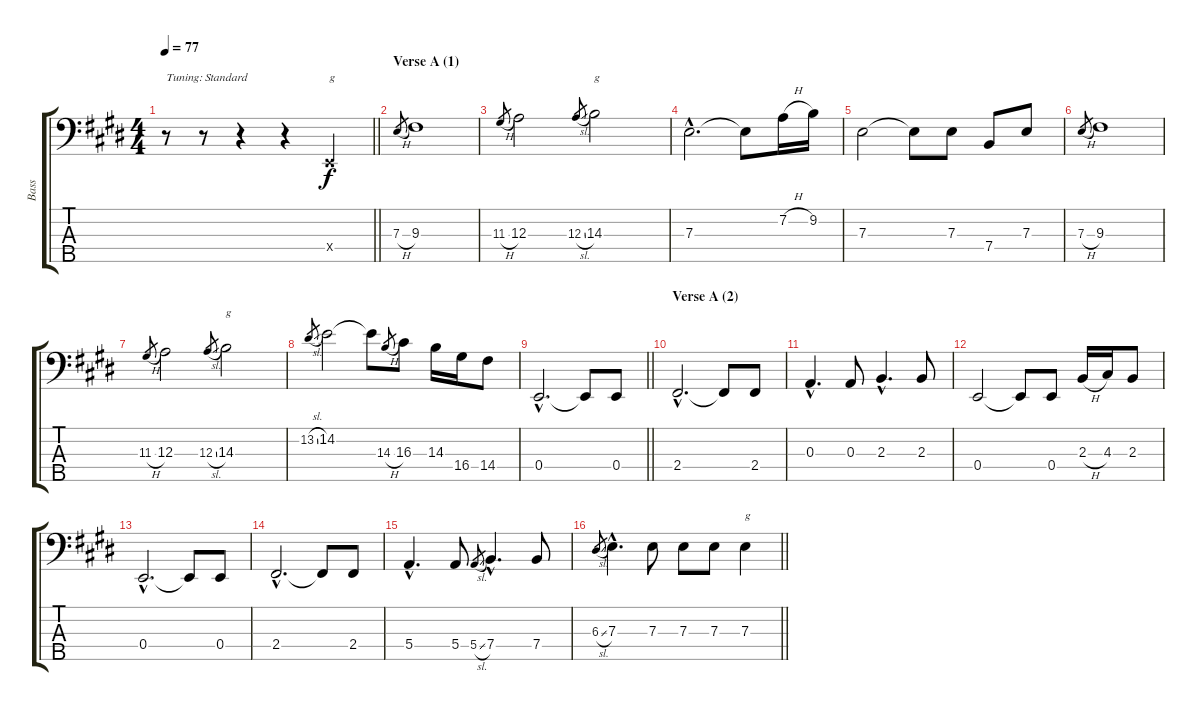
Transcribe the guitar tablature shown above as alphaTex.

\track ("Bass" "Bass") {instrument electricbasspick}
\staff {score tabs}
\tuning (G2 D2 A1 E1 B0) {hide}
\ts (4 4)
\tempo 77
\clef f4
\barLineRight lightlight
\ks e
r.8{txt "Tuning: Standard" dy f instrument electricbasspick} r.8 r.4 r.4 0.4{x}.4{txt "g"} |
\section ("" "Verse A (1)")
7.3{h}.8{gr} 9.3.1 |
11.3{h}.8{gr} 12.3.2 12.3{sl}.8{gr} 14.3.2{txt "g"} |
7.3{hac}.2{d} 7.3{t}.8 7.2{h}.16 9.2.16 |
7.3.2 7.3{t}.8 7.3.8 7.4.8 7.3.8 |
7.3{h}.8{gr} 9.3.1 |
11.3{h}.8{gr} 12.3.2 12.3{sl}.8{gr} 14.3.2{txt "g"} |
13.2{sl}.8{gr} 14.2.2 14.2{t}.8 14.3{h}.8{gr} 16.3.8 14.3.16 16.4.16 14.4.8 |
\barLineRight lightlight
0.4{hac}.2{d} 0.4{t}.8 0.4.8 |
\section ("" "Verse A (2)")
2.4{hac}.2{d} 2.4{t}.8 2.4.8 |
0.3{hac}.4{d} 0.3.8 2.3{hac}.4{d} 2.3.8 |
0.4.2 0.4{t}.8 0.4.8 2.3{h}.16 4.3.16 2.3.8 |
0.4{hac}.2{d} 0.4{t}.8 0.4.8 |
2.4{hac}.2{d} 2.4{t}.8 2.4.8 |
5.4{hac}.4{d} 5.4.8 5.4{sl}.8{gr} 7.4{hac}.4{d} 7.4.8 |
\barLineRight lightlight
6.3{sl}.8{gr} 7.3{hac}.4{d} 7.3.8 7.3.8 7.3.8 7.3.4{txt "g"}
